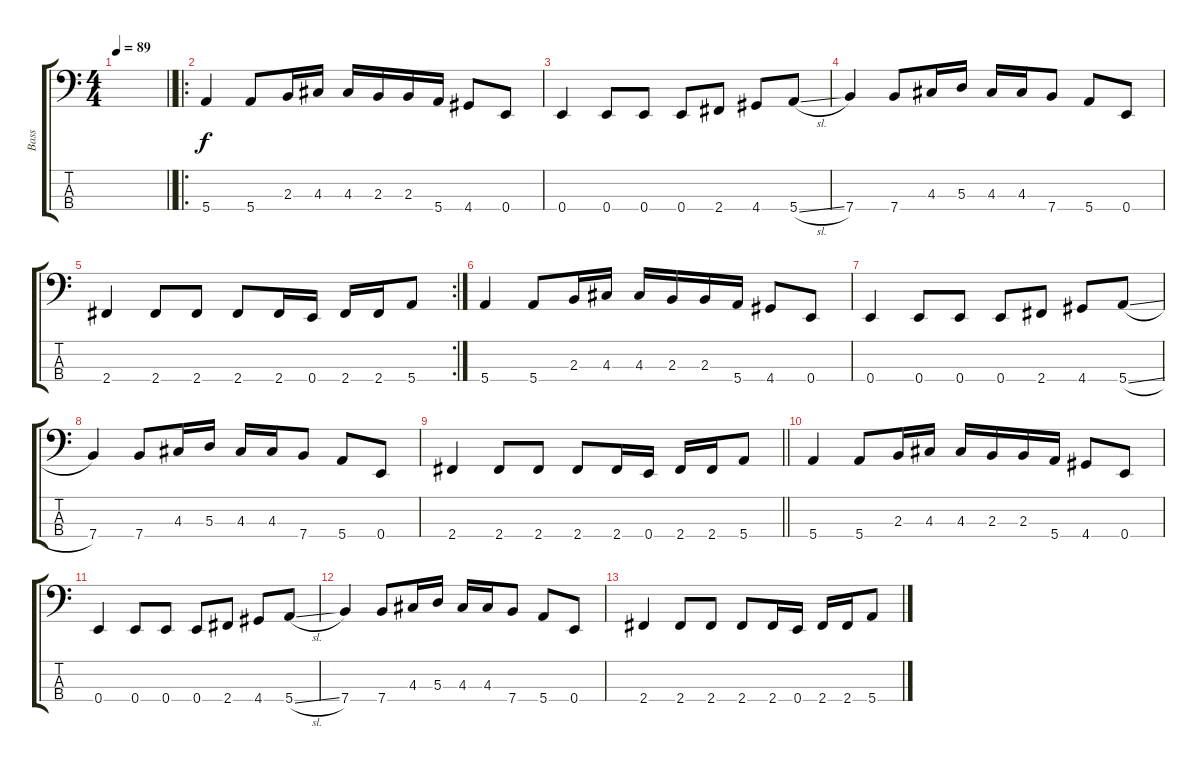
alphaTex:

\track ("Bass" "Bass") {instrument electricbassfinger}
\staff {score tabs}
\tuning (G2 D2 A1 E1) {hide}
\ts (4 4)
\tempo 89
\clef f4
\barLineRight lightlight
\ks c
|
\ro
5.4.4 5.4.8 2.3.16 4.3.16 4.3.16 2.3.16 2.3.16 5.4.16 4.4.8 0.4.8 |
0.4.4 0.4.8 0.4.8 0.4.8 2.4.8 4.4.8 5.4{sl}.8 |
7.4.4 7.4.8 4.3.16 5.3.16 4.3.16 4.3.16 7.4.8 5.4.8 0.4.8 |
\rc 2
2.4.4 2.4.8 2.4.8 2.4.8 2.4.16 0.4.16 2.4.16 2.4.16 5.4.8 |
5.4.4 5.4.8 2.3.16 4.3.16 4.3.16 2.3.16 2.3.16 5.4.16 4.4.8 0.4.8 |
0.4.4 0.4.8 0.4.8 0.4.8 2.4.8 4.4.8 5.4{sl}.8 |
7.4.4 7.4.8 4.3.16 5.3.16 4.3.16 4.3.16 7.4.8 5.4.8 0.4.8 |
\barLineRight lightlight
2.4.4 2.4.8 2.4.8 2.4.8 2.4.16 0.4.16 2.4.16 2.4.16 5.4.8 |
5.4.4 5.4.8 2.3.16 4.3.16 4.3.16 2.3.16 2.3.16 5.4.16 4.4.8 0.4.8 |
0.4.4 0.4.8 0.4.8 0.4.8 2.4.8 4.4.8 5.4{sl}.8 |
7.4.4 7.4.8 4.3.16 5.3.16 4.3.16 4.3.16 7.4.8 5.4.8 0.4.8 |
2.4.4 2.4.8 2.4.8 2.4.8 2.4.16 0.4.16 2.4.16 2.4.16 5.4.8
